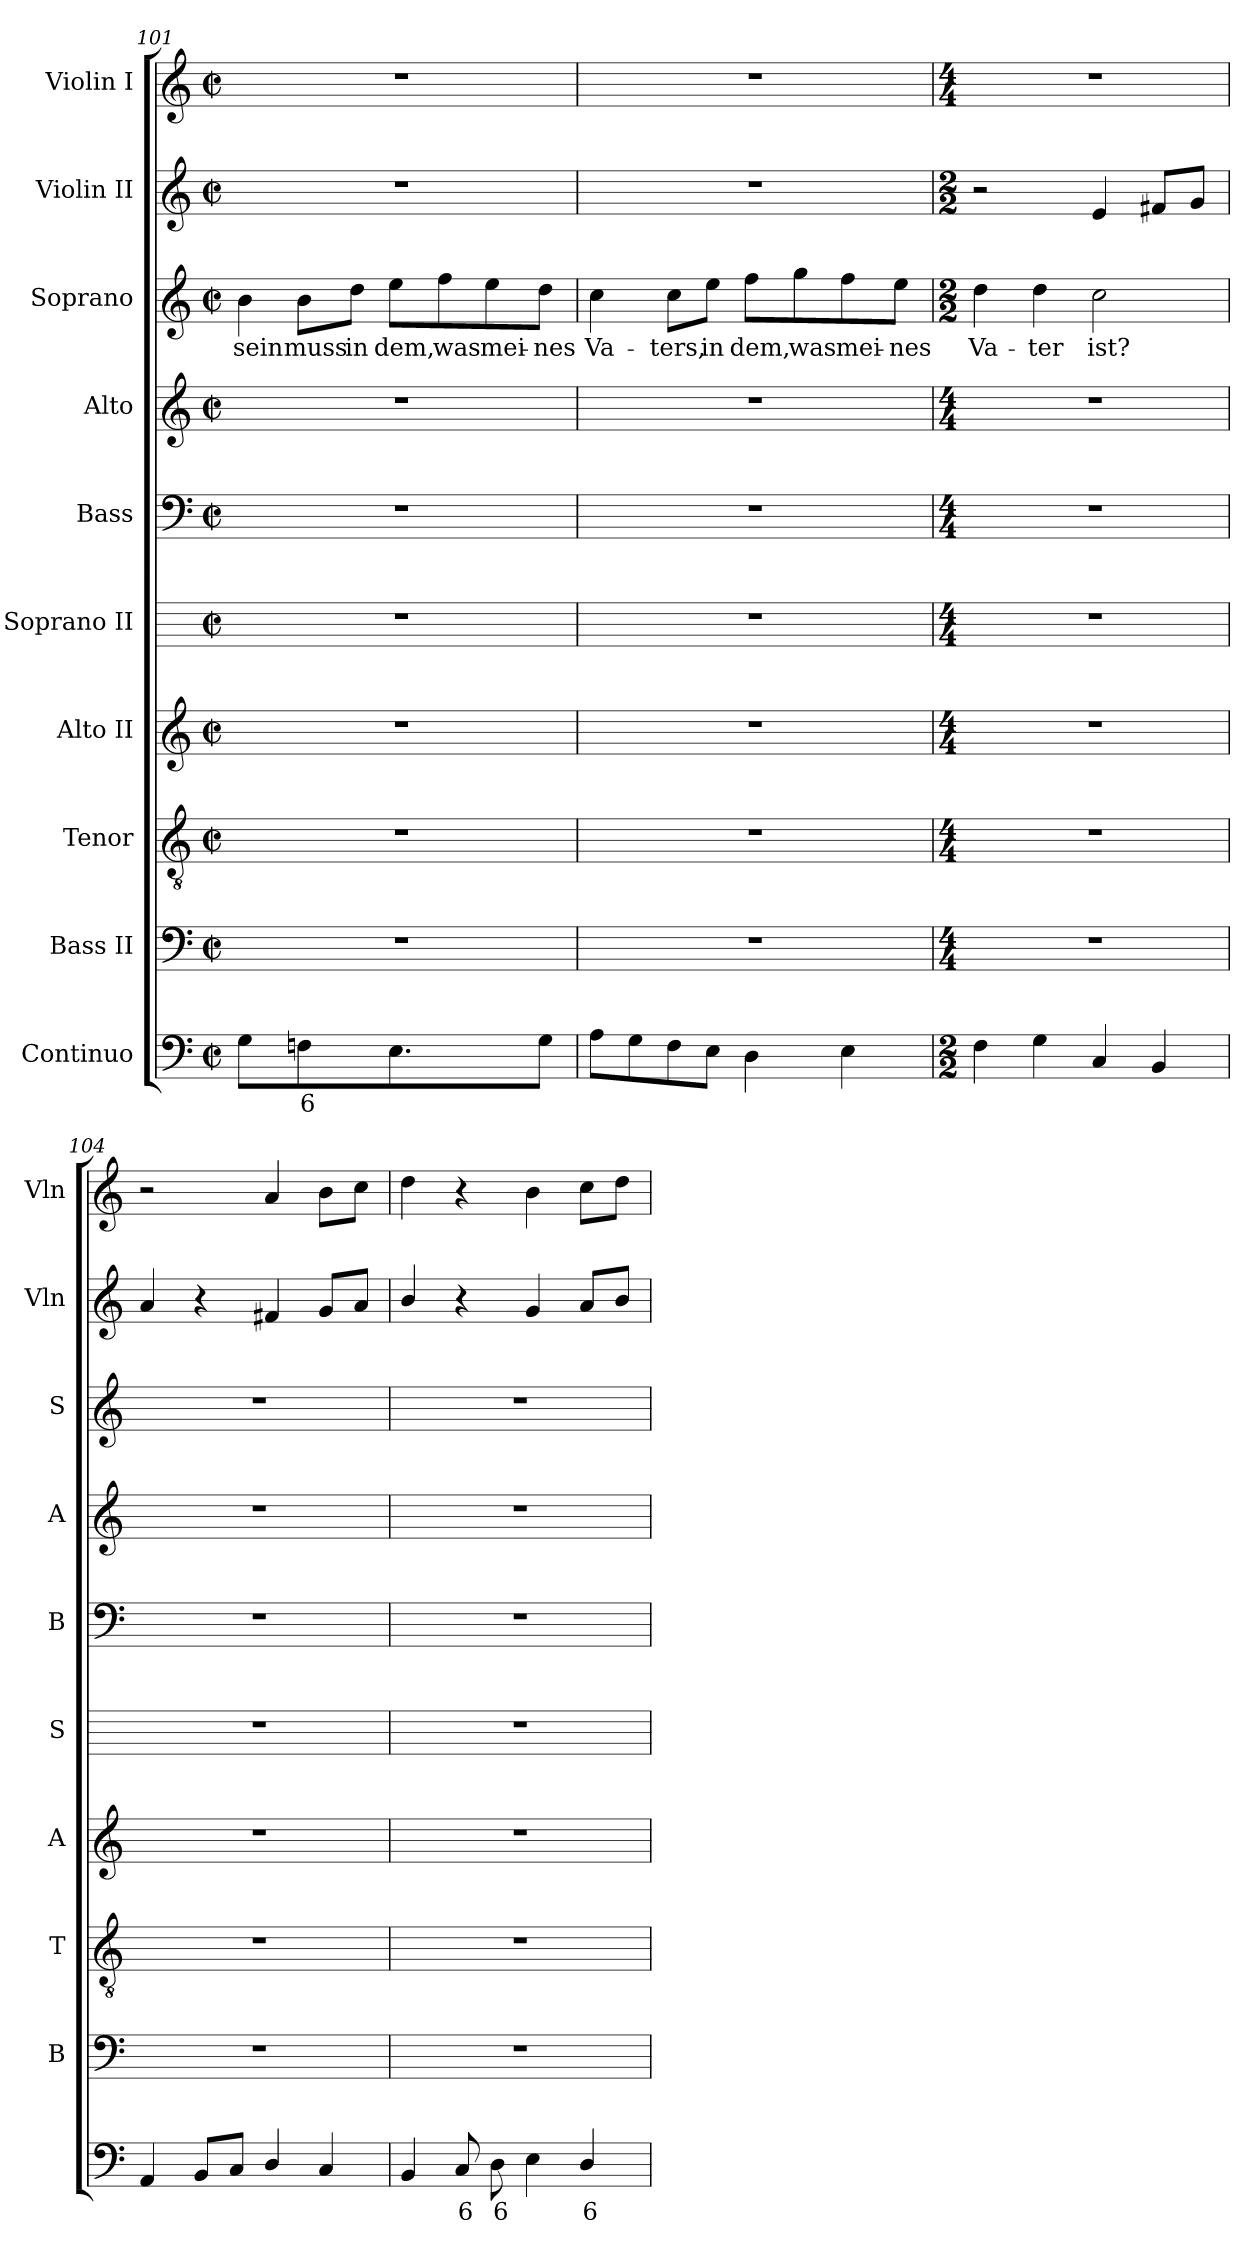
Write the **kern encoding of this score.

**kern	**text	**kern	**kern	**kern	**kern	**kern	**kern	**kern	**text	**kern	**kern
*part10	*part10	*part9	*part8	*part7	*part6	*part5	*part4	*part3	*part3	*part2	*part1
*staff10	*staff10	*staff9	*staff8	*staff7	*staff6	*staff5	*staff4	*staff3	*staff3	*staff2	*staff1
*I"Continuo	*	*I"Bass II	*I"Tenor	*I"Alto II	*I"Soprano II	*I"Bass	*I"Alto	*I"Soprano	*	*I"Violin II	*I"Violin I
*	*	*I'B	*I'T	*I'A	*I'S	*I'B	*I'A	*I'S	*	*I'Vln	*I'Vln
*clefF4	*	*clefF4	*clefGv2	*clefG2	*	*clefF4	*clefG2	*clefG2	*	*clefG2	*clefG2
*k[]	*	*k[]	*k[]	*k[]	*	*k[]	*k[]	*k[]	*	*k[]	*k[]
*C:	*	*C:	*C:	*C:	*	*C:	*C:	*C:	*	*C:	*C:
*M2/2	*	*M2/2	*M2/2	*M2/2	*M2/2	*M2/2	*M2/2	*M2/2	*	*M2/2	*M2/2
*met(c|)	*	*met(c|)	*met(c|)	*met(c|)	*met(c|)	*met(c|)	*met(c|)	*met(c|)	*	*met(c|)	*met(c|)
=101	=101	=101	=101	=101	=101	=101	=101	=101	=101	=101	=101
!	!	!	!	!	!	!	!	!	!LO:LY:b	!	!
4G	.	1r	1r	1r	1r	1r	1r	4b	sein	1r	1r
!	!LO:LY:b	!	!	!	!	!	!	!	!LO:LY:b	!	!
4Fn	6	.	.	.	.	.	.	8b\L	muss	.	.
!	!	!	!	!	!	!	!	!	!LO:LY:b	!	!
.	.	.	.	.	.	.	.	8dd\J	in	.	.
!	!	!	!	!	!	!	!	!	!LO:LY:b	!	!
4.E	.	.	.	.	.	.	.	8ee\L	dem,	.	.
!	!	!	!	!	!	!	!	!	!LO:LY:b	!	!
.	.	.	.	.	.	.	.	8ff\	was	.	.
!	!	!	!	!	!	!	!	!	!LO:LY:b	!	!
.	.	.	.	.	.	.	.	8ee\	mei-	.	.
!	!	!	!	!	!	!	!	!	!LO:LY:b	!	!
8GJ	.	.	.	.	.	.	.	8dd\J	-nes	.	.
=102	=102	=102	=102	=102	=102	=102	=102	=102	=102	=102	=102
!	!	!	!	!	!	!	!	!	!LO:LY:b	!	!
8AL	.	1r	1r	1r	1r	1r	1r	4cc	Va-	1r	1r
8G	.	.	.	.	.	.	.	.	.	.	.
!	!	!	!	!	!	!	!	!	!LO:LY:b	!	!
8F	.	.	.	.	.	.	.	8cc\L	-ters,	.	.
!	!	!	!	!	!	!	!	!	!LO:LY:b	!	!
8EJ	.	.	.	.	.	.	.	8ee\J	in	.	.
!	!	!	!	!	!	!	!	!	!LO:LY:b	!	!
4D	.	.	.	.	.	.	.	8ff\L	dem,	.	.
!	!	!	!	!	!	!	!	!	!LO:LY:b	!	!
.	.	.	.	.	.	.	.	8gg\	was	.	.
!	!	!	!	!	!	!	!	!	!LO:LY:b	!	!
4E	.	.	.	.	.	.	.	8ff\	mei-	.	.
!	!	!	!	!	!	!	!	!	!LO:LY:b	!	!
.	.	.	.	.	.	.	.	8ee\J	-nes	.	.
!!LO:LB:g=z
=103	=103	=103	=103	=103	=103	=103	=103	=103	=103	=103	=103
*	*	*	*	*	*	*	*	*	*	*k[]	*k[]
*	*	*	*	*	*	*	*	*	*	*C:	*C:
*M2/2	*	*M4/4	*M4/4	*M4/4	*M4/4	*M4/4	*M4/4	*M2/2	*	*M2/2	*M4/4
!	!	!	!	!	!	!	!	!	!LO:LY:b	!	!
4F	.	1r	1r	1r	1r	1r	1r	4dd	Va-	2r	1r
!	!	!	!	!	!	!	!	!	!LO:LY:b	!	!
4G	.	.	.	.	.	.	.	4dd	-ter	.	.
!	!	!	!	!	!	!	!	!	!LO:LY:b	!	!
4C	.	.	.	.	.	.	.	2cc	ist?	4e	.
4BB	.	.	.	.	.	.	.	.	.	8f#XL	.
.	.	.	.	.	.	.	.	.	.	8gJ	.
=104	=104	=104	=104	=104	=104	=104	=104	=104	=104	=104	=104
4AA	.	1r	1r	1r	1r	1r	1r	1r	.	4a	2r
8BBL	.	.	.	.	.	.	.	.	.	4r	.
8CJ	.	.	.	.	.	.	.	.	.	.	.
4D/	.	.	.	.	.	.	.	.	.	4f#X	4a
4C	.	.	.	.	.	.	.	.	.	8gL	8bL
.	.	.	.	.	.	.	.	.	.	8aJ	8ccJ
=105	=105	=105	=105	=105	=105	=105	=105	=105	=105	=105	=105
4BB	.	1r	1r	1r	1r	1r	1r	1r	.	4b/	4dd
!	!LO:LY:b	!	!	!	!	!	!	!	!	!	!
8C	6	.	.	.	.	.	.	.	.	4r	4r
!	!LO:LY:b	!	!	!	!	!	!	!	!	!	!
8DL	6	.	.	.	.	.	.	.	.	.	.
4E	.	.	.	.	.	.	.	.	.	4g	4b
!	!LO:LY:b	!	!	!	!	!	!	!	!	!	!
4D/	6	.	.	.	.	.	.	.	.	8aL	8ccL
.	.	.	.	.	.	.	.	.	.	8bJ	8ddJ
=	=	=	=	=	=	=	=	=	=	=	=
*-	*-	*-	*-	*-	*-	*-	*-	*-	*-	*-	*-
